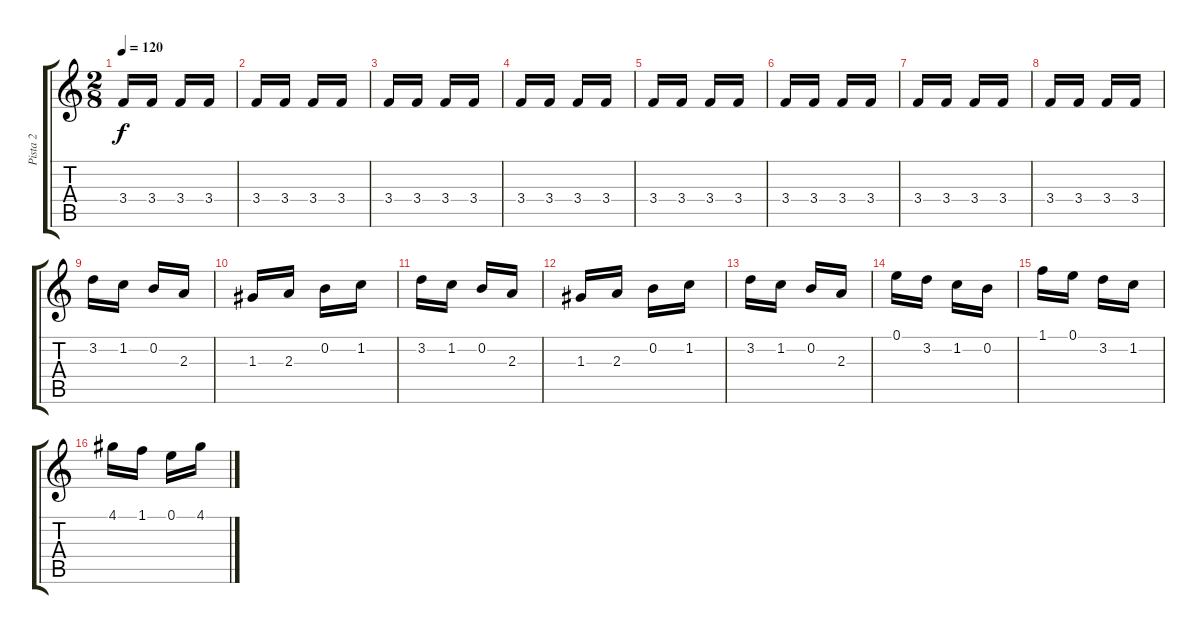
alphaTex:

\track ("Pista 2" "Pista 2") {instrument distortionguitar}
\staff {score tabs}
\tuning (E4 B3 G3 D3 A2 E2) {hide}
\ts (2 8)
\tempo 120
\clef g2
\ks c
3.4.16{dy f} 3.4.16 3.4.16 3.4.16 |
3.4.16 3.4.16 3.4.16 3.4.16 |
3.4.16 3.4.16 3.4.16 3.4.16 |
3.4.16 3.4.16 3.4.16 3.4.16 |
3.4.16 3.4.16 3.4.16 3.4.16 |
3.4.16 3.4.16 3.4.16 3.4.16 |
3.4.16 3.4.16 3.4.16 3.4.16 |
3.4.16 3.4.16 3.4.16 3.4.16 |
3.2.16 1.2.16 0.2.16 2.3.16 |
1.3.16 2.3.16 0.2.16 1.2.16 |
3.2.16 1.2.16 0.2.16 2.3.16 |
1.3.16 2.3.16 0.2.16 1.2.16 |
3.2.16 1.2.16 0.2.16 2.3.16 |
0.1.16 3.2.16 1.2.16 0.2.16 |
1.1.16 0.1.16 3.2.16 1.2.16 |
4.1.16 1.1.16 0.1.16 4.1.16
